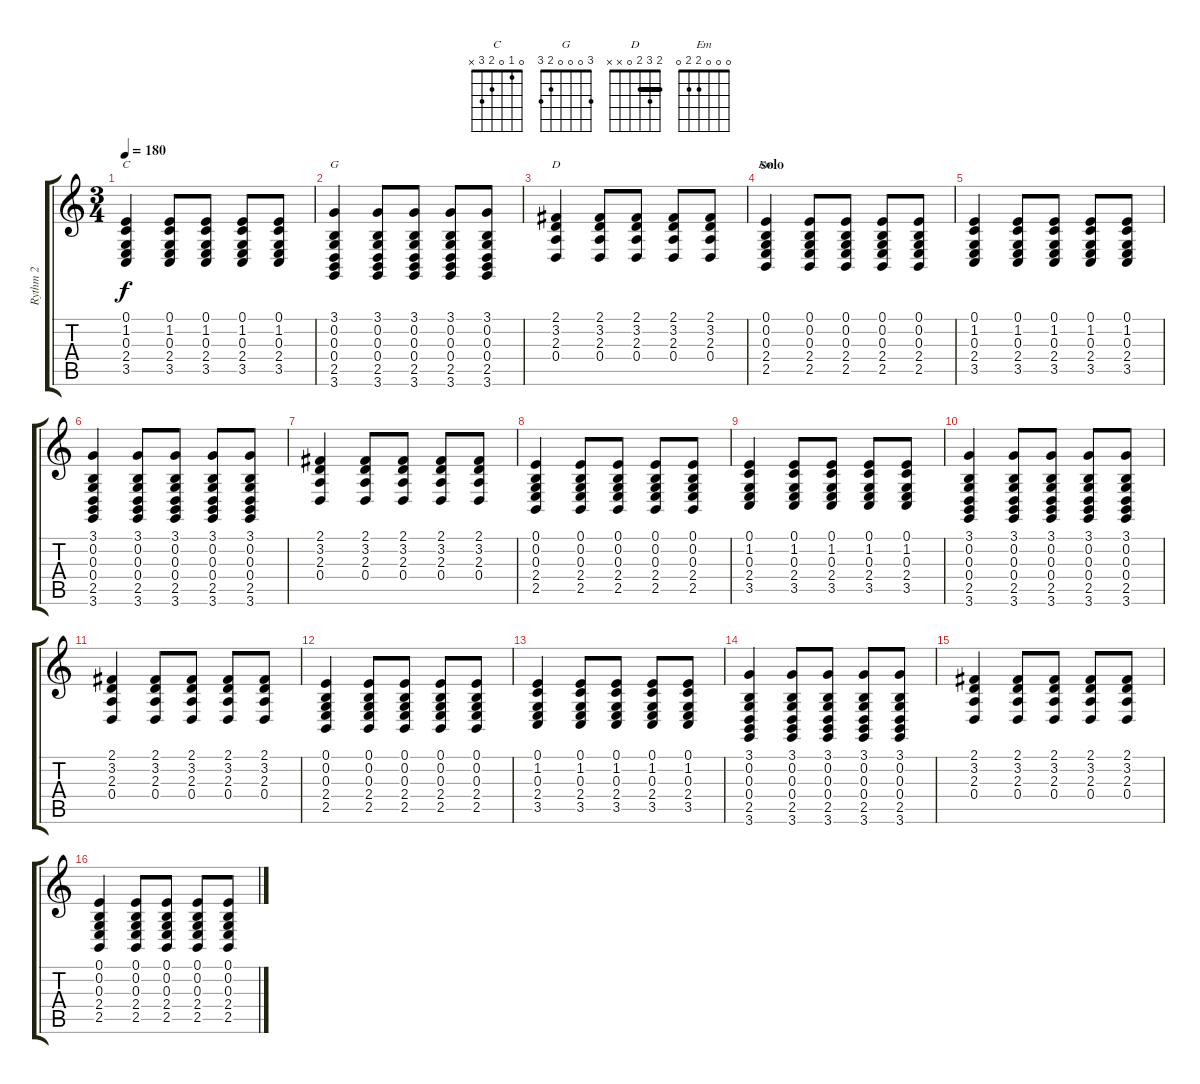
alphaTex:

\track ("Rythm 2" "Rythm 2") {instrument lead3calliope}
\staff {score tabs}
\tuning (E4 B3 G3 D3 A2 E2) {hide}
\chord ("C" 0 1 0 2 3 x)
\chord ("G" 3 0 0 0 2 3)
\chord ("D" 2 3 2 0 x x) {barre 2}
\chord ("Em" 0 0 0 2 2 0)
\ts (3 4)
\tempo 180
\clef g2
\ks c
(0.1 1.2 0.3 2.4 3.5).4{ch "C" dy f} (0.1 1.2 0.3 2.4 3.5).8 (0.1 1.2 0.3 2.4 3.5).8 (0.1 1.2 0.3 2.4 3.5).8 (0.1 1.2 0.3 2.4 3.5).8 |
(3.1 0.2 0.3 0.4 2.5 3.6).4{ch "G"} (3.1 0.2 0.3 0.4 2.5 3.6).8 (3.1 0.2 0.3 0.4 2.5 3.6).8 (3.1 0.2 0.3 0.4 2.5 3.6).8 (3.1 0.2 0.3 0.4 2.5 3.6).8 |
(2.1 3.2 2.3 0.4).4{ch "D"} (2.1 3.2 2.3 0.4).8 (2.1 3.2 2.3 0.4).8 (2.1 3.2 2.3 0.4).8 (2.1 3.2 2.3 0.4).8 |
\section ("" "solo")
(0.1 0.2 0.3 2.4 2.5).4{ch "Em"} (0.1 0.2 0.3 2.4 2.5).8 (0.1 0.2 0.3 2.4 2.5).8 (0.1 0.2 0.3 2.4 2.5).8 (0.1 0.2 0.3 2.4 2.5).8 |
(0.1 1.2 0.3 2.4 3.5).4 (0.1 1.2 0.3 2.4 3.5).8 (0.1 1.2 0.3 2.4 3.5).8 (0.1 1.2 0.3 2.4 3.5).8 (0.1 1.2 0.3 2.4 3.5).8 |
(3.1 0.2 0.3 0.4 2.5 3.6).4 (3.1 0.2 0.3 0.4 2.5 3.6).8 (3.1 0.2 0.3 0.4 2.5 3.6).8 (3.1 0.2 0.3 0.4 2.5 3.6).8 (3.1 0.2 0.3 0.4 2.5 3.6).8 |
(2.1 3.2 2.3 0.4).4 (2.1 3.2 2.3 0.4).8 (2.1 3.2 2.3 0.4).8 (2.1 3.2 2.3 0.4).8 (2.1 3.2 2.3 0.4).8 |
(0.1 0.2 0.3 2.4 2.5).4 (0.1 0.2 0.3 2.4 2.5).8 (0.1 0.2 0.3 2.4 2.5).8 (0.1 0.2 0.3 2.4 2.5).8 (0.1 0.2 0.3 2.4 2.5).8 |
(0.1 1.2 0.3 2.4 3.5).4 (0.1 1.2 0.3 2.4 3.5).8 (0.1 1.2 0.3 2.4 3.5).8 (0.1 1.2 0.3 2.4 3.5).8 (0.1 1.2 0.3 2.4 3.5).8 |
(3.1 0.2 0.3 0.4 2.5 3.6).4 (3.1 0.2 0.3 0.4 2.5 3.6).8 (3.1 0.2 0.3 0.4 2.5 3.6).8 (3.1 0.2 0.3 0.4 2.5 3.6).8 (3.1 0.2 0.3 0.4 2.5 3.6).8 |
(2.1 3.2 2.3 0.4).4 (2.1 3.2 2.3 0.4).8 (2.1 3.2 2.3 0.4).8 (2.1 3.2 2.3 0.4).8 (2.1 3.2 2.3 0.4).8 |
(0.1 0.2 0.3 2.4 2.5).4 (0.1 0.2 0.3 2.4 2.5).8 (0.1 0.2 0.3 2.4 2.5).8 (0.1 0.2 0.3 2.4 2.5).8 (0.1 0.2 0.3 2.4 2.5).8 |
(0.1 1.2 0.3 2.4 3.5).4 (0.1 1.2 0.3 2.4 3.5).8 (0.1 1.2 0.3 2.4 3.5).8 (0.1 1.2 0.3 2.4 3.5).8 (0.1 1.2 0.3 2.4 3.5).8 |
(3.1 0.2 0.3 0.4 2.5 3.6).4 (3.1 0.2 0.3 0.4 2.5 3.6).8 (3.1 0.2 0.3 0.4 2.5 3.6).8 (3.1 0.2 0.3 0.4 2.5 3.6).8 (3.1 0.2 0.3 0.4 2.5 3.6).8 |
(2.1 3.2 2.3 0.4).4 (2.1 3.2 2.3 0.4).8 (2.1 3.2 2.3 0.4).8 (2.1 3.2 2.3 0.4).8 (2.1 3.2 2.3 0.4).8 |
(0.1 0.2 0.3 2.4 2.5).4 (0.1 0.2 0.3 2.4 2.5).8 (0.1 0.2 0.3 2.4 2.5).8 (0.1 0.2 0.3 2.4 2.5).8 (0.1 0.2 0.3 2.4 2.5).8
